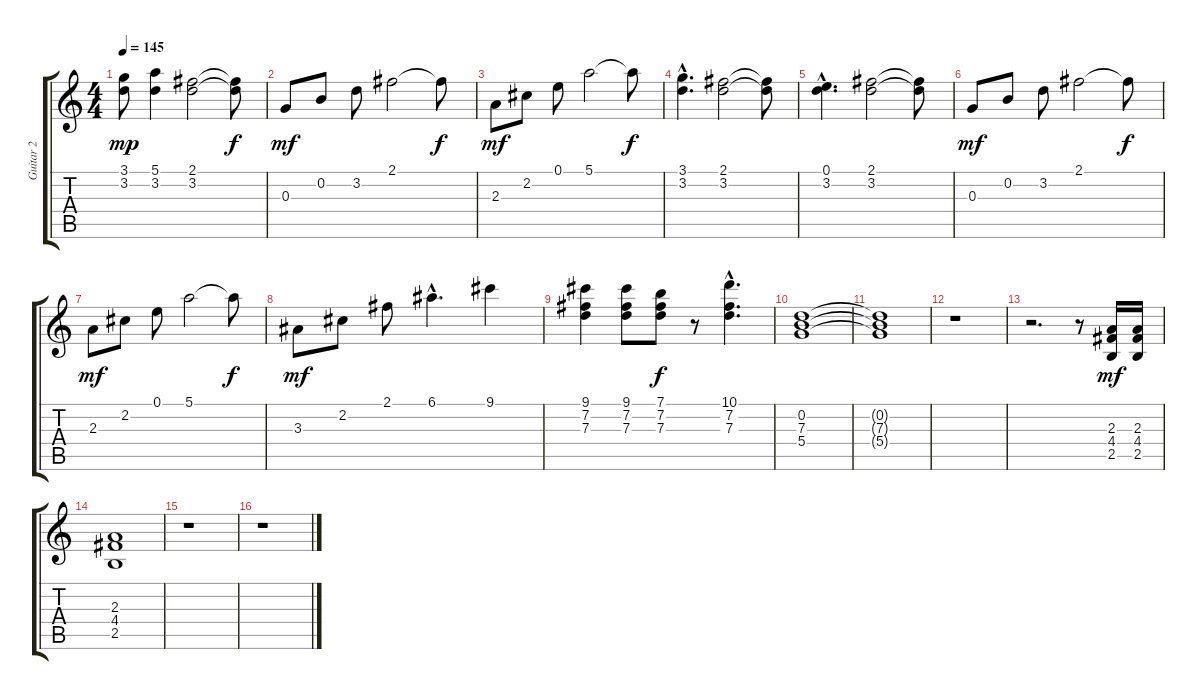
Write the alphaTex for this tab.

\track ("Guitar 2" "Guitar 2") {instrument distortionguitar}
\staff {score tabs}
\tuning (E4 B3 G3 D3 A2 E2) {hide}
\ts (4 4)
\tempo 145
\clef g2
\ks c
(3.1 3.2).8{dy mp} (5.1 3.2).4 (2.1 3.2).2 (2.1{t} 3.2{t}).8{dy f} |
0.3.8{dy mf} 0.2.8 3.2.8 2.1.2 2.1{t}.8{dy f} |
2.3.8{dy mf} 2.2.8 0.1.8 5.1.2 5.1{t}.8{dy f} |
(3.1{hac} 3.2{hac}).4{d} (2.1 3.2).2 (2.1{t} 3.2{t}).8 |
(0.1{hac} 3.2{hac}).4{d} (2.1 3.2).2 (2.1{t} 3.2{t}).8 |
0.3.8{dy mf} 0.2.8 3.2.8 2.1.2 2.1{t}.8{dy f} |
2.3.8{dy mf} 2.2.8 0.1.8 5.1.2 5.1{t}.8{dy f} |
3.3.8{dy mf} 2.2.8 2.1.8 6.1{hac}.4{d} 9.1.4 |
(9.1 7.2 7.3).4 (9.1 7.2 7.3).8 (7.1 7.2 7.3).8{dy f} r.8 (10.1{hac} 7.2{hac} 7.3{hac}).4{d} |
(0.2 7.3 5.4).1 |
(0.2{t} 7.3{t} 5.4{t}).1 |
r.1 |
r.2{d} r.8 (2.3 4.4 2.5).16{dy mf} (2.3 4.4 2.5).16 |
(2.3 4.4 2.5).1 |
r.1 |
r.1
